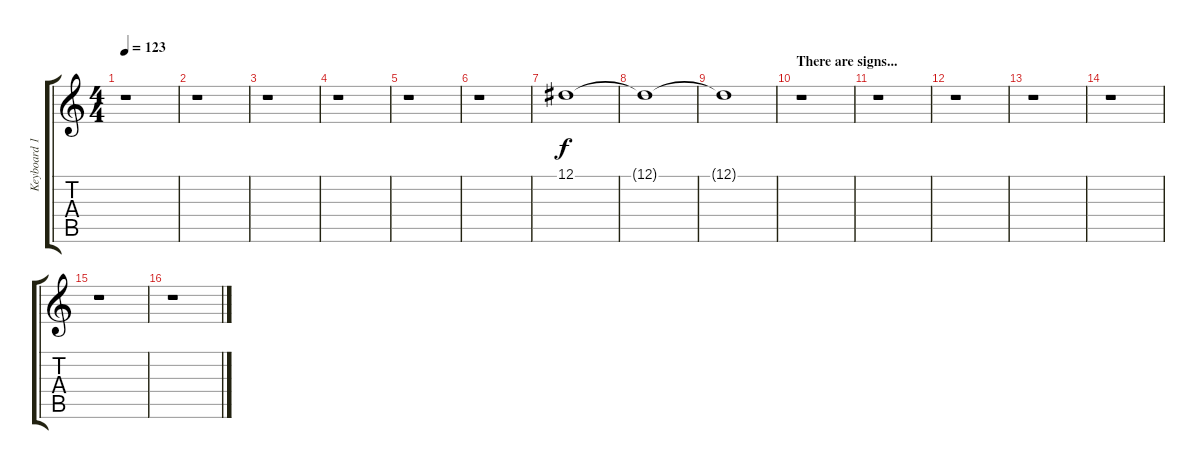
\track ("Keyboard 1" "Keyboard 1") {instrument synthstrings1}
\staff {score tabs}
\tuning (Eb4 Bb3 Gb3 Db3 Ab2 Eb2) {hide}
\ts (4 4)
\tempo 123
\clef g2
\ks c
r.1{dy f instrument synthstrings1} |
r.1 |
r.1 |
r.1 |
r.1 |
r.1 |
12.1.1{volume 8 instrument synthstrings1} |
12.1{t}.1 |
12.1{t}.1 |
\section ("" "There are signs...")
r.1 |
r.1 |
r.1 |
r.1 |
r.1 |
r.1 |
r.1
